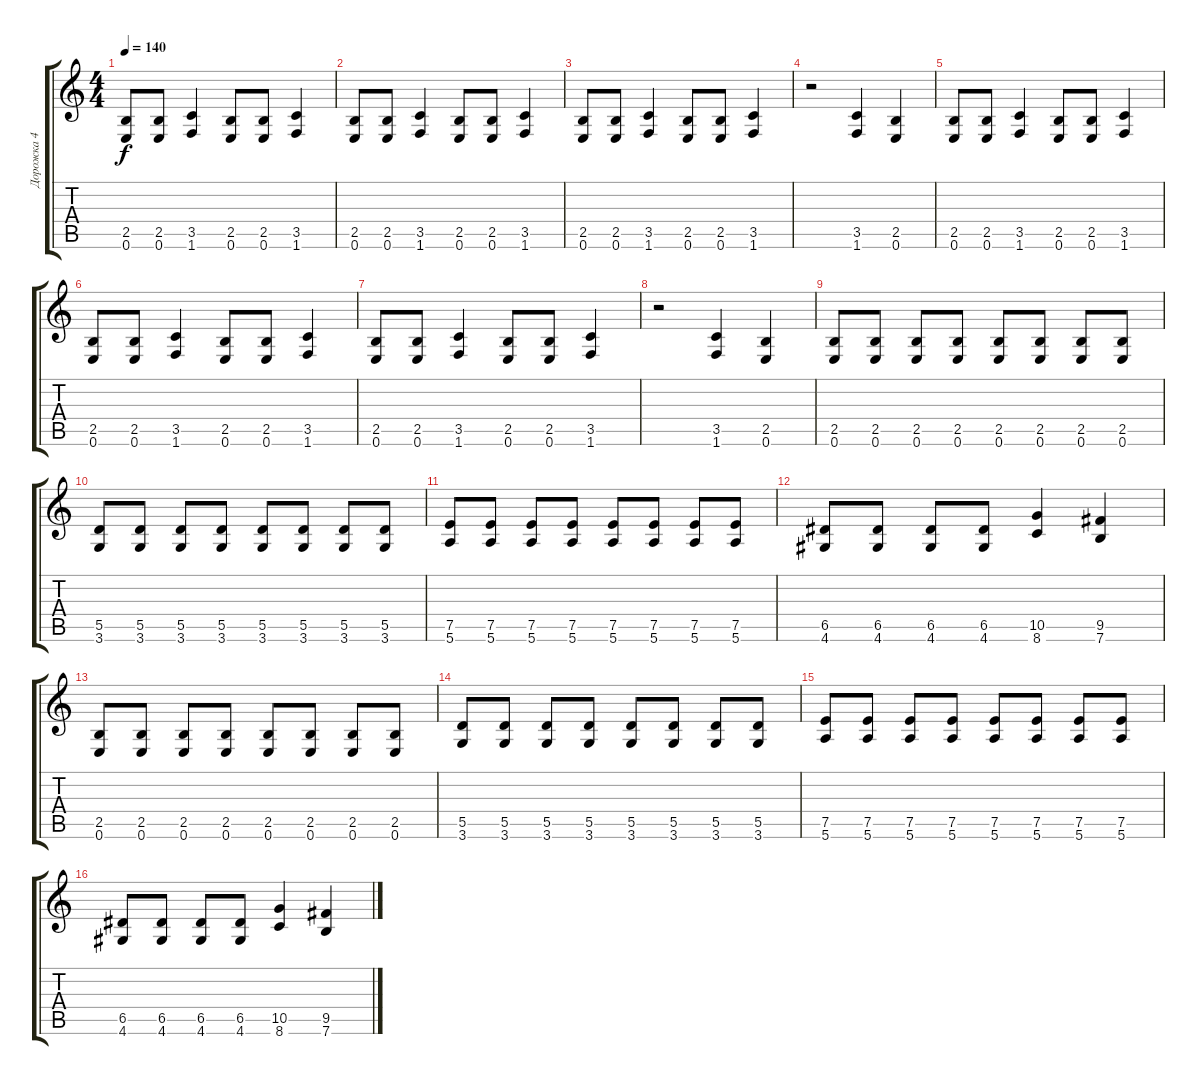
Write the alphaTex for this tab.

\track ("Дорожка 4" "Дорожка 4") {instrument distortionguitar}
\staff {score tabs}
\tuning (E4 B3 G3 D3 A2 E2) {hide}
\ts (4 4)
\tempo 140
\clef g2
\ks c
(2.5 0.6).8{dy f} (2.5 0.6).8 (3.5 1.6).4 (2.5 0.6).8 (2.5 0.6).8 (3.5 1.6).4 |
(2.5 0.6).8 (2.5 0.6).8 (3.5 1.6).4 (2.5 0.6).8 (2.5 0.6).8 (3.5 1.6).4 |
(2.5 0.6).8 (2.5 0.6).8 (3.5 1.6).4 (2.5 0.6).8 (2.5 0.6).8 (3.5 1.6).4 |
r.2 (3.5 1.6).4 (2.5 0.6).4 |
(2.5 0.6).8 (2.5 0.6).8 (3.5 1.6).4 (2.5 0.6).8 (2.5 0.6).8 (3.5 1.6).4 |
(2.5 0.6).8 (2.5 0.6).8 (3.5 1.6).4 (2.5 0.6).8 (2.5 0.6).8 (3.5 1.6).4 |
(2.5 0.6).8 (2.5 0.6).8 (3.5 1.6).4 (2.5 0.6).8 (2.5 0.6).8 (3.5 1.6).4 |
r.2 (3.5 1.6).4 (2.5 0.6).4 |
(2.5 0.6).8 (2.5 0.6).8 (2.5 0.6).8 (2.5 0.6).8 (2.5 0.6).8 (2.5 0.6).8 (2.5 0.6).8 (2.5 0.6).8 |
(5.5 3.6).8 (5.5 3.6).8 (5.5 3.6).8 (5.5 3.6).8 (5.5 3.6).8 (5.5 3.6).8 (5.5 3.6).8 (5.5 3.6).8 |
(7.5 5.6).8 (7.5 5.6).8 (7.5 5.6).8 (7.5 5.6).8 (7.5 5.6).8 (7.5 5.6).8 (7.5 5.6).8 (7.5 5.6).8 |
(6.5 4.6).8 (6.5 4.6).8 (6.5 4.6).8 (6.5 4.6).8 (10.5 8.6).4 (9.5 7.6).4 |
(2.5 0.6).8 (2.5 0.6).8 (2.5 0.6).8 (2.5 0.6).8 (2.5 0.6).8 (2.5 0.6).8 (2.5 0.6).8 (2.5 0.6).8 |
(5.5 3.6).8 (5.5 3.6).8 (5.5 3.6).8 (5.5 3.6).8 (5.5 3.6).8 (5.5 3.6).8 (5.5 3.6).8 (5.5 3.6).8 |
(7.5 5.6).8 (7.5 5.6).8 (7.5 5.6).8 (7.5 5.6).8 (7.5 5.6).8 (7.5 5.6).8 (7.5 5.6).8 (7.5 5.6).8 |
(6.5 4.6).8 (6.5 4.6).8 (6.5 4.6).8 (6.5 4.6).8 (10.5 8.6).4 (9.5 7.6).4
